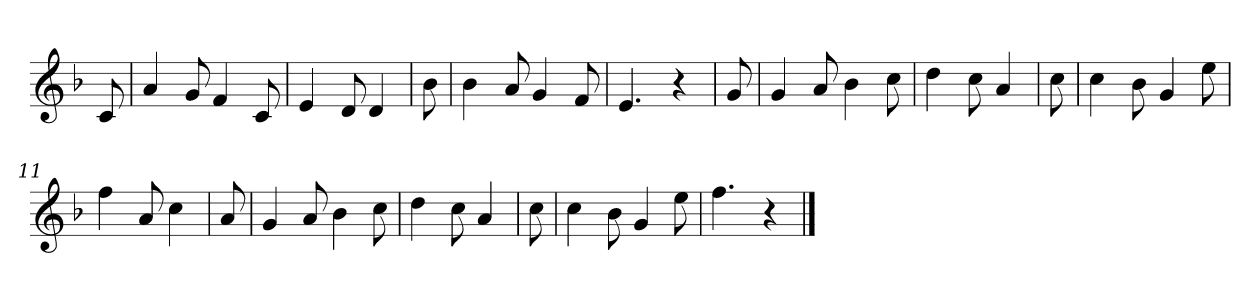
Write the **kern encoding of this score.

**kern
*part1
*staff1
*clefG2
*k[b-]
*F:
=
8c
=1
4a
8g
4f
8c
=2
4e
8d
4d
=3
8b-
=4
4b-
8a
4g
8f
=5
4.e
4r
=6
8g
=7
4g
8a
4b-
8cc
=8
4dd
8cc
4a
=9
8cc
=10
4cc
8b-
4g
8ee
=11
4ff
8a
4cc
=12
8a
=13
4g
8a
4b-
8cc
=14
4dd
8cc
4a
=15
8cc
=16
4cc
8b-
4g
8ee
=17
4.ff
4r
==
*-
